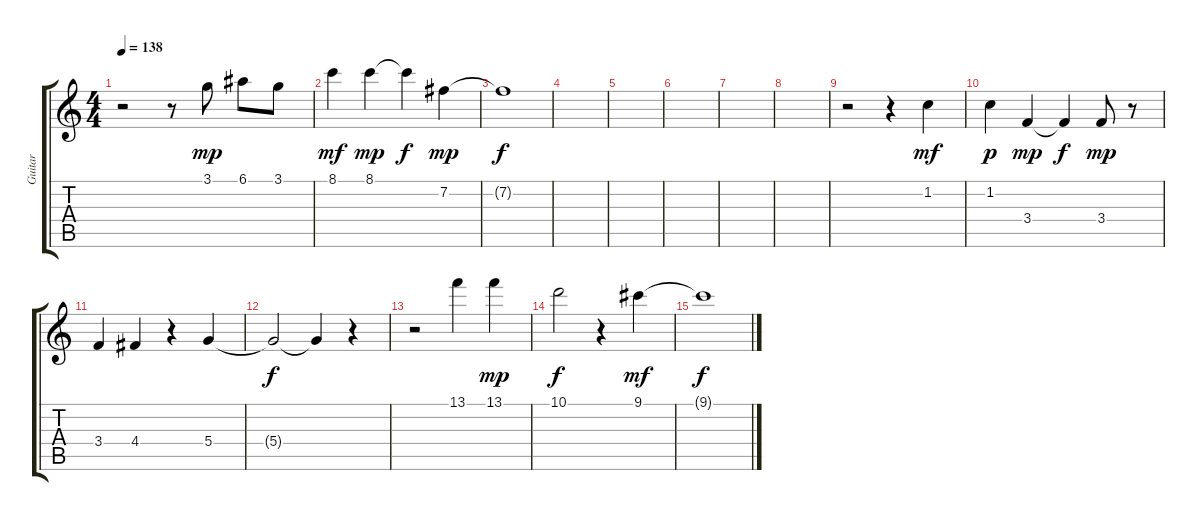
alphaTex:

\track ("Guitar" "Guitar") {instrument electricguitarjazz}
\staff {score tabs}
\tuning (E4 B3 G3 D3 A2 E2) {hide}
\ts (4 4)
\tempo 138
\clef g2
\ks c
r.2{dy f} r.8 3.1.8{dy mp} 6.1.8 3.1.8 |
8.1.4{dy mf} 8.1.4{dy mp} 8.1{t}.4{dy f} 7.2.4{dy mp} |
7.2{t}.1{dy f} |
|
|
|
|
|
r.2 r.4 1.2.4{dy mf} |
1.2.4{dy p} 3.4.4{dy mp} 3.4{t}.4{dy f} 3.4.8{dy mp} r.8 |
3.4.4 4.4.4 r.4 5.4.4 |
5.4{t}.2{dy f} 5.4{t}.4 r.4 |
r.2 13.1.4 13.1.4{dy mp} |
10.1.2{dy f} r.4 9.1.4{dy mf} |
9.1{t}.1{dy f}
